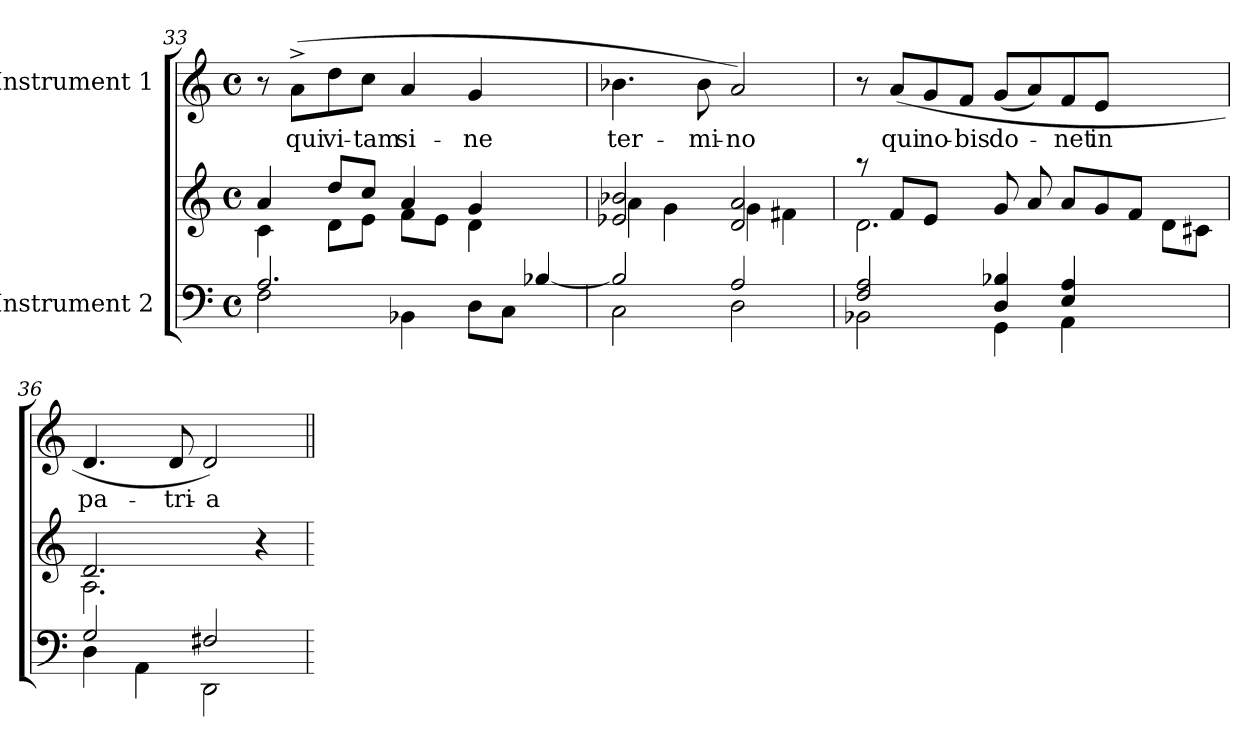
**kern	**kern	**kern	**text
*part2	*part2	*part1	*part1
*staff3	*staff2	*staff1	*staff1
*I"Instrument 2	*	*I"Instrument 1	*
!!LO:LB:g=z
*clefF4	*clefG2	*clefG2	*
*M4/4	*M4/4	*M4/4	*
*met(c)	*met(c)	*met(c)	*
=33	=33	=33	=33
*^	*^	*	*
2F\	2.A/	4a/	4c\	8r	.
!	!	!	!	!	!LO:LY:b:cj
.	.	.	.	(>8a^<\L	qui
!	!	!	!	!	!LO:LY:b
.	.	8dd/L	8d\L	8dd\	vi-
!	!	!	!	!	!LO:LY:b:cj
.	.	8cc/J	8e\J	8cc\J	-tam
!	!	!	!	!	!LO:LY:b:cj
4BB-X\	.	8f\L	4a/	4a/	si-
.	.	8e\J	.	.	.
!	!	!	!	!	!LO:LY:b:cj
2ryy	8D\L	4g/	4d\	4g/	-ne
.	8C\J	.	.	.	.
.	[>4B-X/	4ryy	4ryy	4ryy	.
=34	=34	=34	=34	=34	=34
!	!	!	!	!	!LO:LY:b:cj
2C\	2B-/]	2b-X/ 2e-X/	4a\	4.b-X\	ter-
.	.	.	4g\	.	.
!	!	!	!	!	!LO:LY:b
.	.	.	.	8b-\	-mi-
!	!	!	!	!	!LO:LY:b:rj
2D\	2A/	2d/ 2a/	4g\	2a/)	-no
.	.	.	4f#X\	.	.
=35	=35	=35	=35	=35	=35
2F/ 2A/	2BB-X\	2.d\	8raa	8r	.
!	!	!	!	!	!LO:LY:b:cj
.	.	.	8f/L	(<8a/L	qui
!	!	!	!	!	!LO:LY:b
.	.	.	8e/J	8g/	no-
!	!	!	!	!	!LO:LY:b:rj
.	.	.	8ryy	8f/J	-bis
!	!	!	!	!	!LO:LY:b:cj
4D/ 4B-X/	4GG\	.	8g/L	(<8g/L	do-
.	.	.	8a/	8a/)	.
!	!	!	!	!	!LO:LY:b:cj
4A/ 4E/	4AA\	8a/L	2ryy	8f/	-net
!	!	!	!	!	!LO:LY:b:cj
.	.	8g/	.	8e/J	in
4.ryy	4.ryy	8f/J	.	4.ryy	.
.	.	8d\L	.	.	.
.	.	8c#X\J	8ryy	.	.
=36	=36	=36	=36	=36	=36
!	!	!	!	!	!LO:LY:b:cj
2G/	4D\	2.d/	2.A\	4.d/	pa-
.	4AA\	.	.	.	.
!	!	!	!	!	!LO:LY:b:cj
.	.	.	.	8d/	-tri-
!	!	!	!	!	!LO:LY:b:rj
2F#X/	2DD\	.	.	2d/)	-a
.	.	4ryy	4ra	.	.
*v	*v	*	*	*	*
*	*v	*v	*	*
=	=	=||	=||
*-	*-	*-	*-
